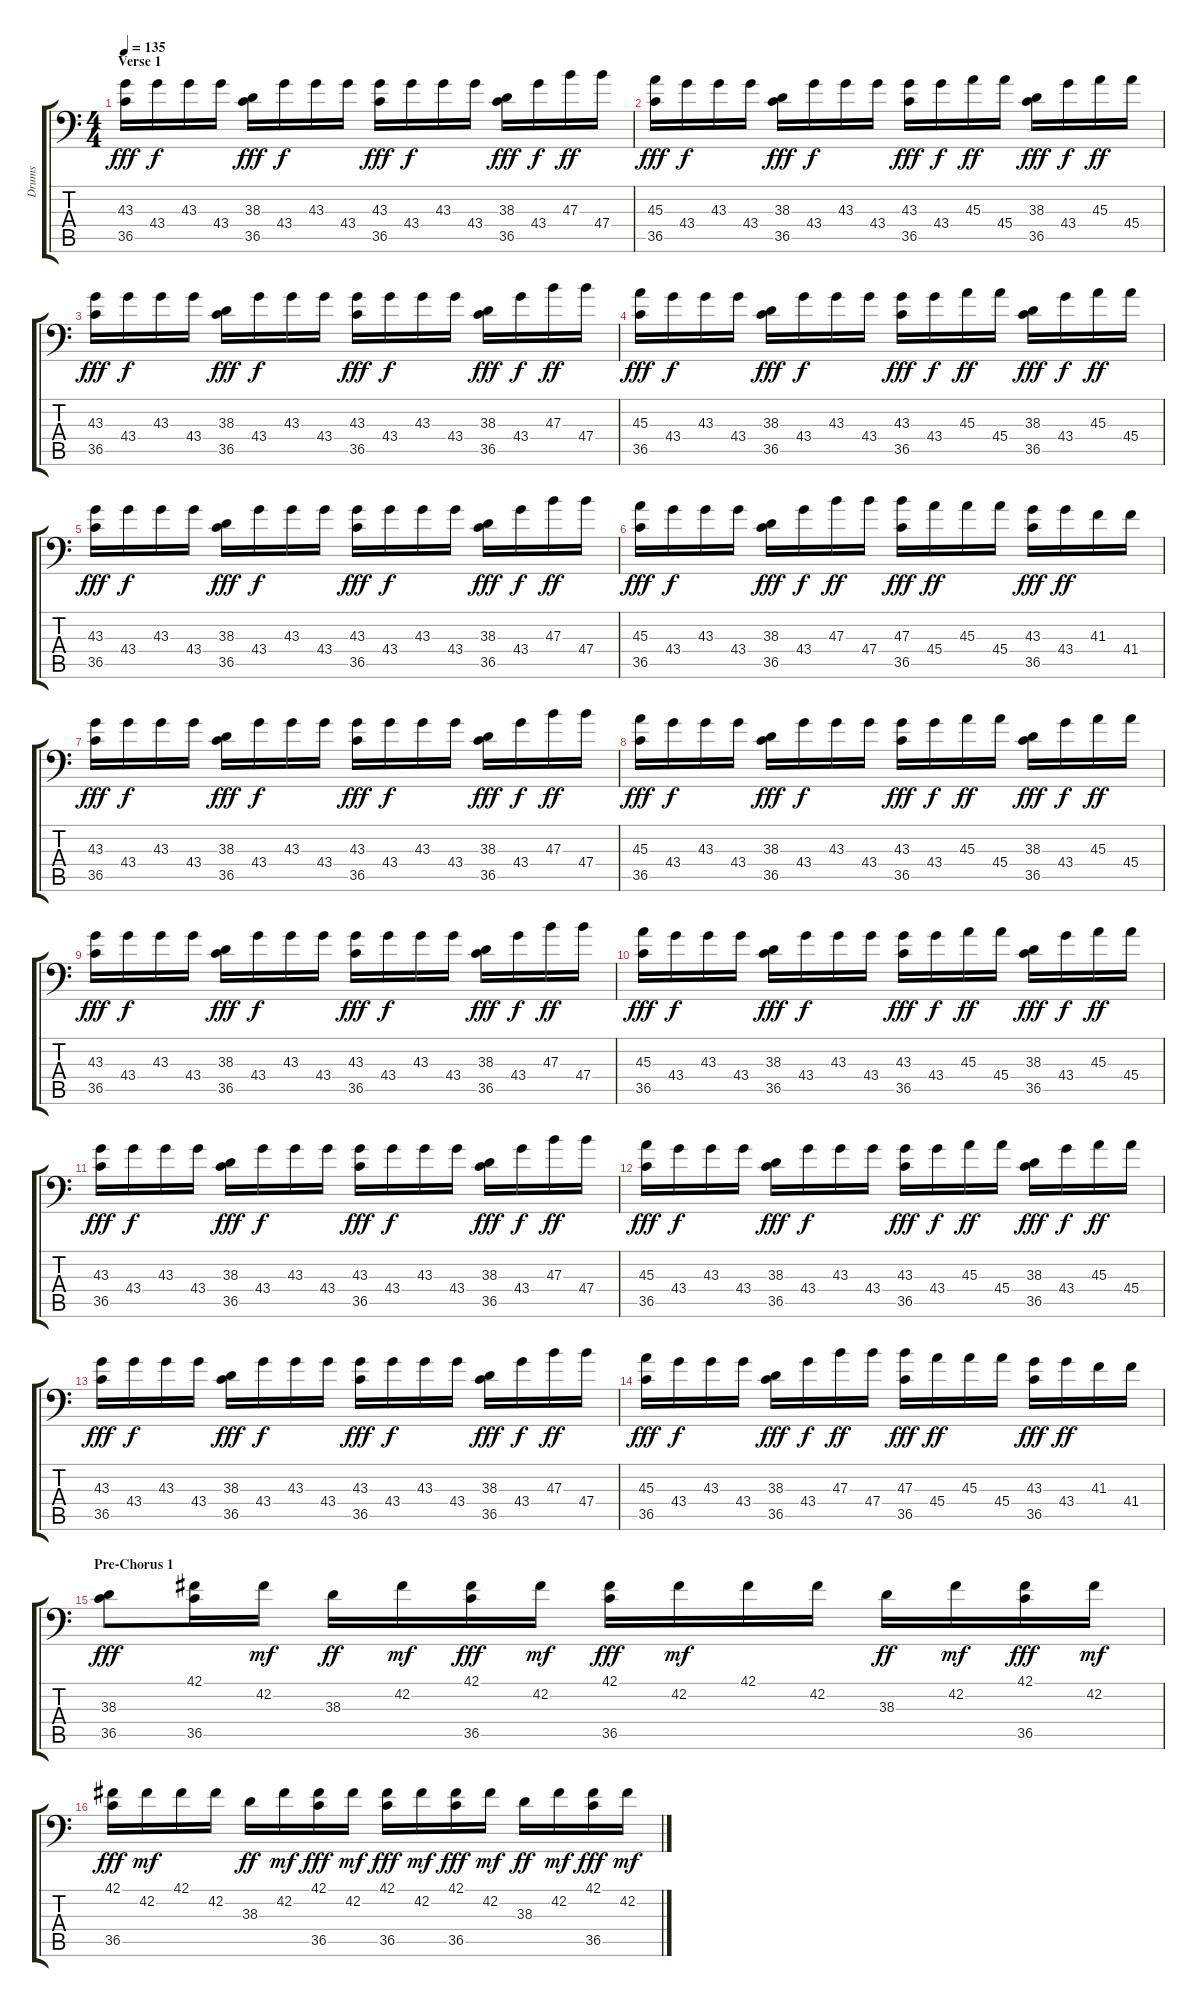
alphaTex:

\track ("Drums" "Drums") {instrument acousticgrandpiano}
\staff {score tabs}
\tuning (C-1 C-1 C-1 C-1 C-1 C-1) {hide}
\ts (4 4)
\section ("" "Verse 1")
\tempo 135
\clef f4
\ks c
(43.3 36.5).16{dy fff} 43.4.16{dy f} 43.3.16 43.4.16 (38.3 36.5).16{dy fff} 43.4.16{dy f} 43.3.16 43.4.16 (43.3 36.5).16{dy fff} 43.4.16{dy f} 43.3.16 43.4.16 (38.3 36.5).16{dy fff} 43.4.16{dy f} 47.3.16{dy ff} 47.4.16 |
(45.3 36.5).16{dy fff} 43.4.16{dy f} 43.3.16 43.4.16 (38.3 36.5).16{dy fff} 43.4.16{dy f} 43.3.16 43.4.16 (43.3 36.5).16{dy fff} 43.4.16{dy f} 45.3.16{dy ff} 45.4.16 (38.3 36.5).16{dy fff} 43.4.16{dy f} 45.3.16{dy ff} 45.4.16 |
(43.3 36.5).16{dy fff} 43.4.16{dy f} 43.3.16 43.4.16 (38.3 36.5).16{dy fff} 43.4.16{dy f} 43.3.16 43.4.16 (43.3 36.5).16{dy fff} 43.4.16{dy f} 43.3.16 43.4.16 (38.3 36.5).16{dy fff} 43.4.16{dy f} 47.3.16{dy ff} 47.4.16 |
(45.3 36.5).16{dy fff} 43.4.16{dy f} 43.3.16 43.4.16 (38.3 36.5).16{dy fff} 43.4.16{dy f} 43.3.16 43.4.16 (43.3 36.5).16{dy fff} 43.4.16{dy f} 45.3.16{dy ff} 45.4.16 (38.3 36.5).16{dy fff} 43.4.16{dy f} 45.3.16{dy ff} 45.4.16 |
(43.3 36.5).16{dy fff} 43.4.16{dy f} 43.3.16 43.4.16 (38.3 36.5).16{dy fff} 43.4.16{dy f} 43.3.16 43.4.16 (43.3 36.5).16{dy fff} 43.4.16{dy f} 43.3.16 43.4.16 (38.3 36.5).16{dy fff} 43.4.16{dy f} 47.3.16{dy ff} 47.4.16 |
(45.3 36.5).16{dy fff} 43.4.16{dy f} 43.3.16 43.4.16 (38.3 36.5).16{dy fff} 43.4.16{dy f} 47.3.16{dy ff} 47.4.16 (47.3 36.5).16{dy fff} 45.4.16{dy ff} 45.3.16 45.4.16 (43.3 36.5).16{dy fff} 43.4.16{dy ff} 41.3.16 41.4.16 |
(43.3 36.5).16{dy fff} 43.4.16{dy f} 43.3.16 43.4.16 (38.3 36.5).16{dy fff} 43.4.16{dy f} 43.3.16 43.4.16 (43.3 36.5).16{dy fff} 43.4.16{dy f} 43.3.16 43.4.16 (38.3 36.5).16{dy fff} 43.4.16{dy f} 47.3.16{dy ff} 47.4.16 |
(45.3 36.5).16{dy fff} 43.4.16{dy f} 43.3.16 43.4.16 (38.3 36.5).16{dy fff} 43.4.16{dy f} 43.3.16 43.4.16 (43.3 36.5).16{dy fff} 43.4.16{dy f} 45.3.16{dy ff} 45.4.16 (38.3 36.5).16{dy fff} 43.4.16{dy f} 45.3.16{dy ff} 45.4.16 |
(43.3 36.5).16{dy fff} 43.4.16{dy f} 43.3.16 43.4.16 (38.3 36.5).16{dy fff} 43.4.16{dy f} 43.3.16 43.4.16 (43.3 36.5).16{dy fff} 43.4.16{dy f} 43.3.16 43.4.16 (38.3 36.5).16{dy fff} 43.4.16{dy f} 47.3.16{dy ff} 47.4.16 |
(45.3 36.5).16{dy fff} 43.4.16{dy f} 43.3.16 43.4.16 (38.3 36.5).16{dy fff} 43.4.16{dy f} 43.3.16 43.4.16 (43.3 36.5).16{dy fff} 43.4.16{dy f} 45.3.16{dy ff} 45.4.16 (38.3 36.5).16{dy fff} 43.4.16{dy f} 45.3.16{dy ff} 45.4.16 |
(43.3 36.5).16{dy fff} 43.4.16{dy f} 43.3.16 43.4.16 (38.3 36.5).16{dy fff} 43.4.16{dy f} 43.3.16 43.4.16 (43.3 36.5).16{dy fff} 43.4.16{dy f} 43.3.16 43.4.16 (38.3 36.5).16{dy fff} 43.4.16{dy f} 47.3.16{dy ff} 47.4.16 |
(45.3 36.5).16{dy fff} 43.4.16{dy f} 43.3.16 43.4.16 (38.3 36.5).16{dy fff} 43.4.16{dy f} 43.3.16 43.4.16 (43.3 36.5).16{dy fff} 43.4.16{dy f} 45.3.16{dy ff} 45.4.16 (38.3 36.5).16{dy fff} 43.4.16{dy f} 45.3.16{dy ff} 45.4.16 |
(43.3 36.5).16{dy fff} 43.4.16{dy f} 43.3.16 43.4.16 (38.3 36.5).16{dy fff} 43.4.16{dy f} 43.3.16 43.4.16 (43.3 36.5).16{dy fff} 43.4.16{dy f} 43.3.16 43.4.16 (38.3 36.5).16{dy fff} 43.4.16{dy f} 47.3.16{dy ff} 47.4.16 |
(45.3 36.5).16{dy fff} 43.4.16{dy f} 43.3.16 43.4.16 (38.3 36.5).16{dy fff} 43.4.16{dy f} 47.3.16{dy ff} 47.4.16 (47.3 36.5).16{dy fff} 45.4.16{dy ff} 45.3.16 45.4.16 (43.3 36.5).16{dy fff} 43.4.16{dy ff} 41.3.16 41.4.16 |
\section ("" "Pre-Chorus 1")
(38.3 36.5).8{dy fff} (42.1 36.5).16 42.2.16{dy mf} 38.3.16{dy ff} 42.2.16{dy mf} (42.1 36.5).16{dy fff} 42.2.16{dy mf} (42.1 36.5).16{dy fff} 42.2.16{dy mf} 42.1.16 42.2.16 38.3.16{dy ff} 42.2.16{dy mf} (42.1 36.5).16{dy fff} 42.2.16{dy mf} |
(42.1 36.5).16{dy fff} 42.2.16{dy mf} 42.1.16 42.2.16 38.3.16{dy ff} 42.2.16{dy mf} (42.1 36.5).16{dy fff} 42.2.16{dy mf} (42.1 36.5).16{dy fff} 42.2.16{dy mf} (42.1 36.5).16{dy fff} 42.2.16{dy mf} 38.3.16{dy ff} 42.2.16{dy mf} (42.1 36.5).16{dy fff} 42.2.16{dy mf}
